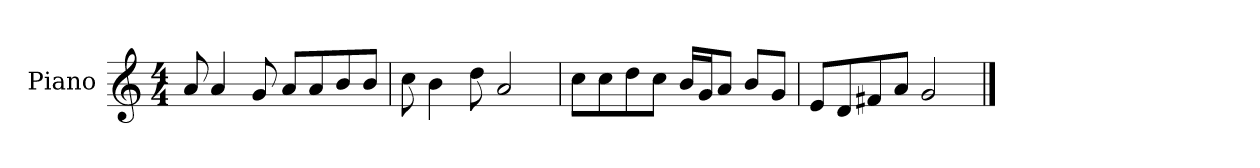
**kern
*part1
*staff1
*I"Piano
*I'P-no
*clefG2
*k[]
*M4/4
*MM90
=1
8a/
4a/
8g/
8a/L
8a/
8b/
8b/J
=2
8cc\
4b\
8dd\
2a/
=3
8cc\L
8cc\
8dd\
8cc\J
16b/LL
16g/J
8a/J
8b/L
8g/J
=4
8e/L
8d/
8f#X/
8a/J
2g/
==
*-
